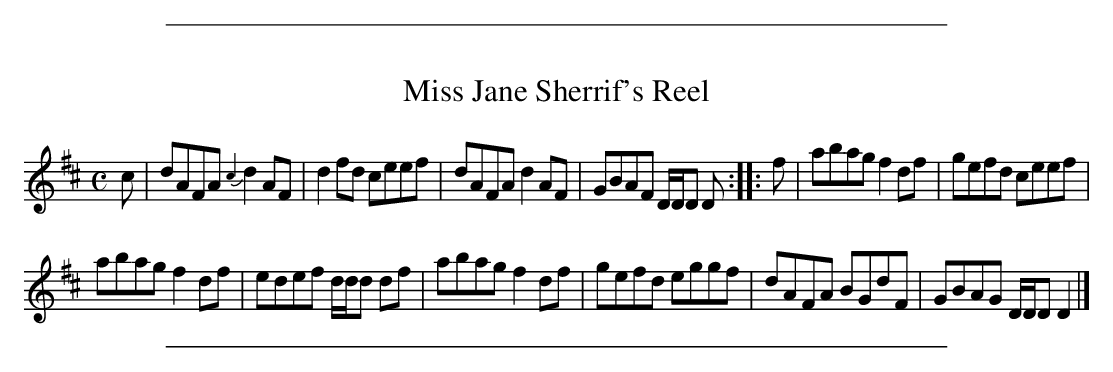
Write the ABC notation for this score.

X:1
T: Miss Jane Sherrif's Reel
M: C
L: 1/8
K: D
c |\
dAFA {c2}d2AF | d2fd ceef | dAFA d2AF | GBAF D/D/D D :: f | abag f2df | gefd ceef |
abag f2df | edef d/d/d df | abag f2df | gefd eggf | dAFA BGdF | GBAG D/D/D D2 |]
